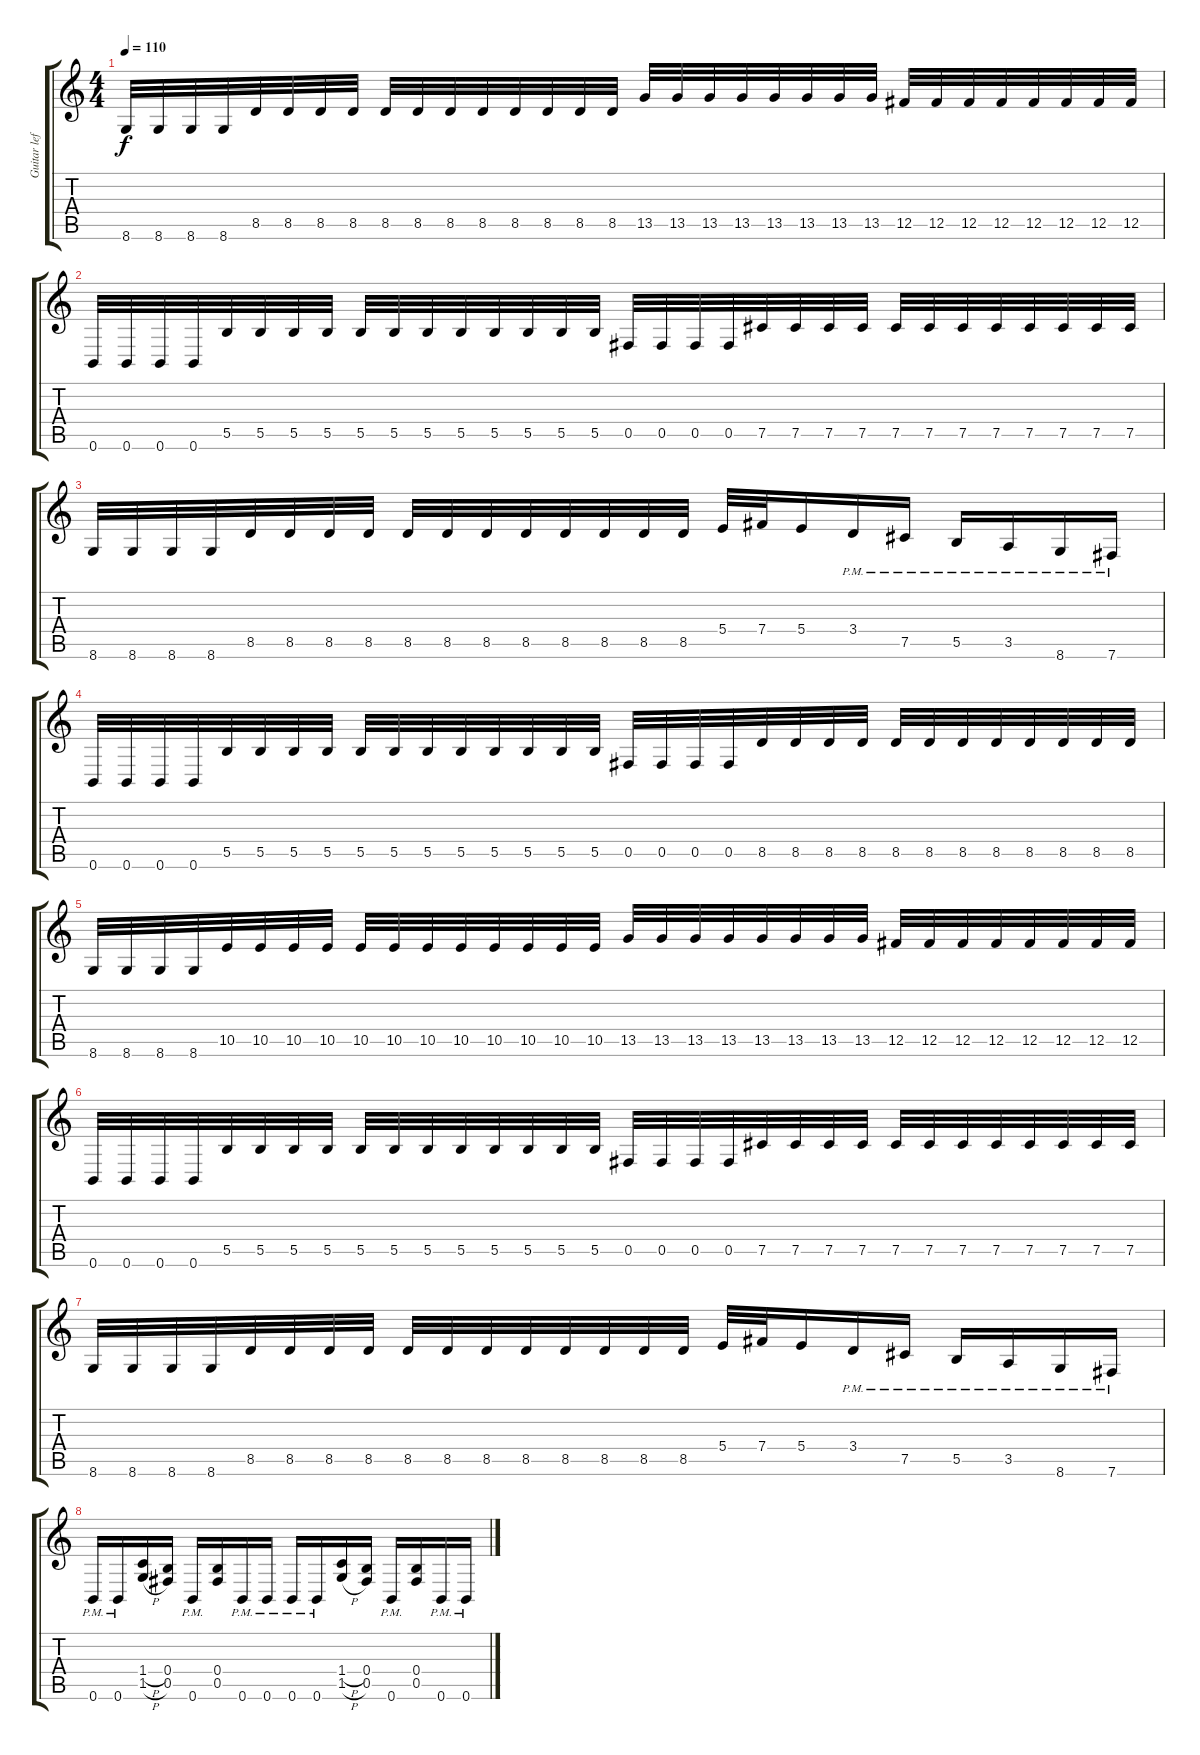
\track ("Guitar left" "Guitar lef") {instrument distortionguitar}
\staff {score tabs}
\tuning (Db4 Ab3 E3 B2 Gb2 B1) {hide}
\ts (4 4)
\tempo 110
\clef g2
\ks c
8.6.32{dy f} 8.6.32 8.6.32 8.6.32 8.5.32 8.5.32 8.5.32 8.5.32 8.5.32 8.5.32 8.5.32 8.5.32 8.5.32 8.5.32 8.5.32 8.5.32 13.5.32 13.5.32 13.5.32 13.5.32 13.5.32 13.5.32 13.5.32 13.5.32 12.5.32 12.5.32 12.5.32 12.5.32 12.5.32 12.5.32 12.5.32 12.5.32 |
0.6.32 0.6.32 0.6.32 0.6.32 5.5.32 5.5.32 5.5.32 5.5.32 5.5.32 5.5.32 5.5.32 5.5.32 5.5.32 5.5.32 5.5.32 5.5.32 0.5.32 0.5.32 0.5.32 0.5.32 7.5.32 7.5.32 7.5.32 7.5.32 7.5.32 7.5.32 7.5.32 7.5.32 7.5.32 7.5.32 7.5.32 7.5.32 |
8.6.32 8.6.32 8.6.32 8.6.32 8.5.32 8.5.32 8.5.32 8.5.32 8.5.32 8.5.32 8.5.32 8.5.32 8.5.32 8.5.32 8.5.32 8.5.32 5.4.32 7.4.32 5.4.16 3.4{pm}.16 7.5{pm}.16 5.5{pm}.16 3.5{pm}.16 8.6{pm}.16 7.6{pm}.16 |
0.6.32 0.6.32 0.6.32 0.6.32 5.5.32 5.5.32 5.5.32 5.5.32 5.5.32 5.5.32 5.5.32 5.5.32 5.5.32 5.5.32 5.5.32 5.5.32 0.5.32 0.5.32 0.5.32 0.5.32 8.5.32 8.5.32 8.5.32 8.5.32 8.5.32 8.5.32 8.5.32 8.5.32 8.5.32 8.5.32 8.5.32 8.5.32 |
8.6.32 8.6.32 8.6.32 8.6.32 10.5.32 10.5.32 10.5.32 10.5.32 10.5.32 10.5.32 10.5.32 10.5.32 10.5.32 10.5.32 10.5.32 10.5.32 13.5.32 13.5.32 13.5.32 13.5.32 13.5.32 13.5.32 13.5.32 13.5.32 12.5.32 12.5.32 12.5.32 12.5.32 12.5.32 12.5.32 12.5.32 12.5.32 |
0.6.32 0.6.32 0.6.32 0.6.32 5.5.32 5.5.32 5.5.32 5.5.32 5.5.32 5.5.32 5.5.32 5.5.32 5.5.32 5.5.32 5.5.32 5.5.32 0.5.32 0.5.32 0.5.32 0.5.32 7.5.32 7.5.32 7.5.32 7.5.32 7.5.32 7.5.32 7.5.32 7.5.32 7.5.32 7.5.32 7.5.32 7.5.32 |
8.6.32 8.6.32 8.6.32 8.6.32 8.5.32 8.5.32 8.5.32 8.5.32 8.5.32 8.5.32 8.5.32 8.5.32 8.5.32 8.5.32 8.5.32 8.5.32 5.4.32 7.4.32 5.4.16 3.4{pm}.16 7.5{pm}.16 5.5{pm}.16 3.5{pm}.16 8.6{pm}.16 7.6{pm}.16 |
0.6{pm}.16 0.6{pm}.16 (1.4{h} 1.5{h}).16 (0.4 0.5).16 0.6{pm}.16 (0.4 0.5).16 0.6{pm}.16 0.6{pm}.16 0.6{pm}.16 0.6{pm}.16 (1.4{h} 1.5{h}).16 (0.4 0.5).16 0.6{pm}.16 (0.4 0.5).16 0.6{pm}.16 0.6{pm}.16
